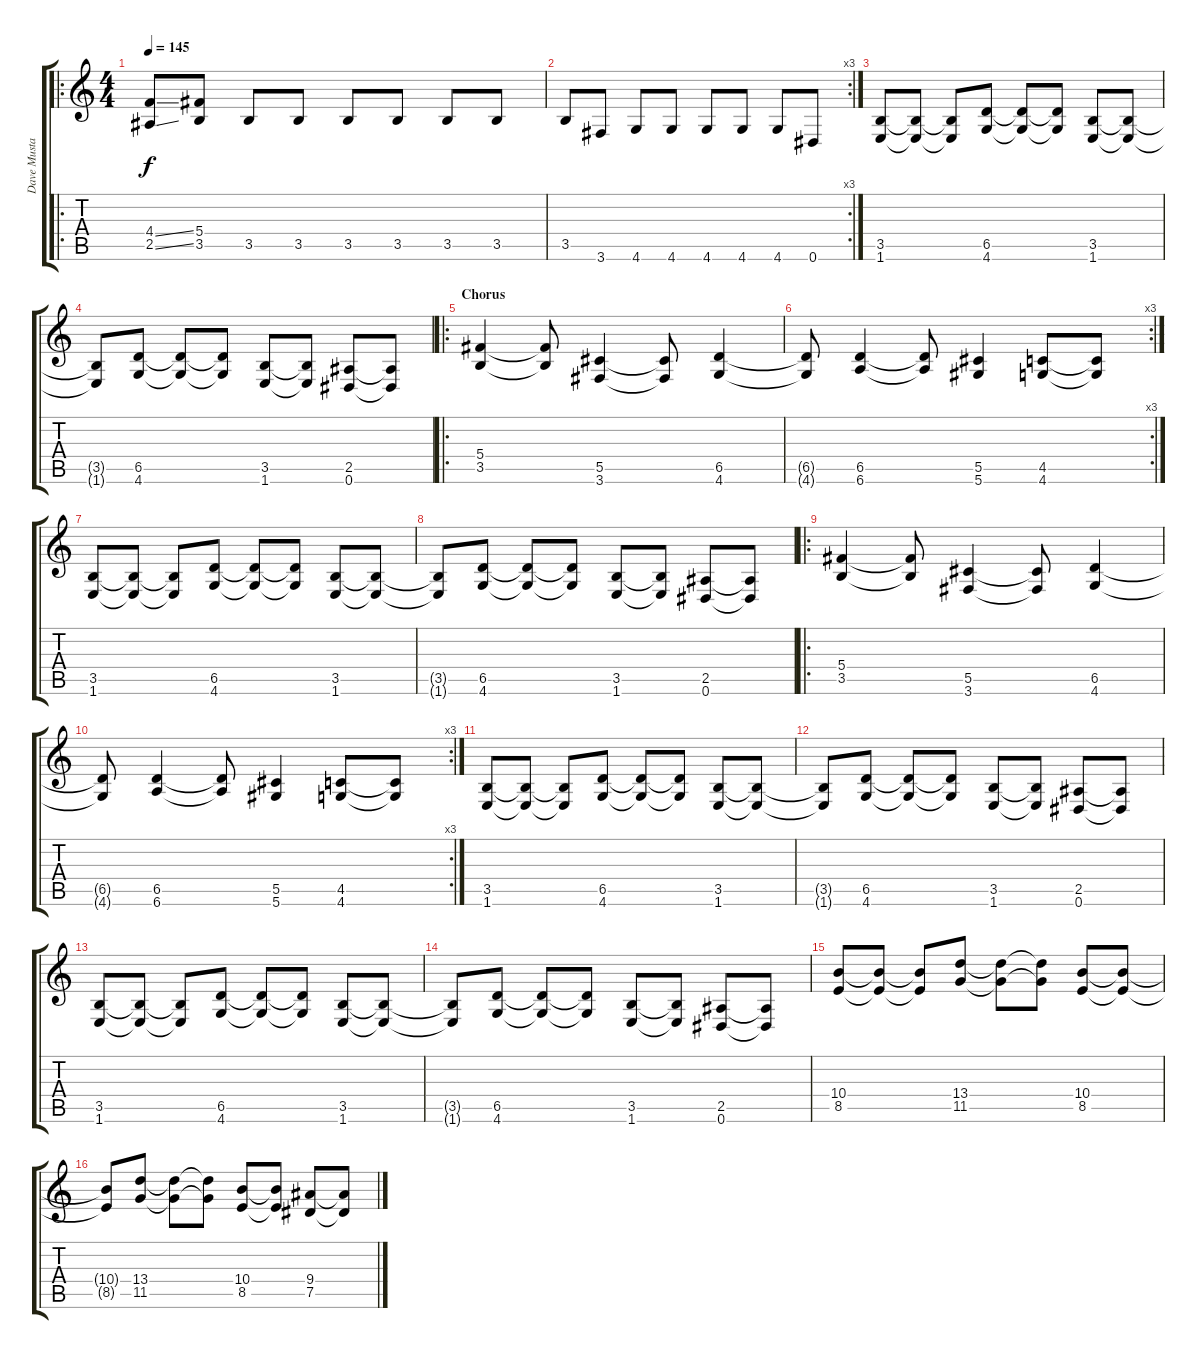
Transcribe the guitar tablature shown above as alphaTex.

\track ("Dave Mustaine" "Dave Musta") {instrument distortionguitar}
\staff {score tabs}
\tuning (Eb4 Bb3 Gb3 Db3 Ab2 Eb2) {hide}
\ro
\ts (4 4)
\tempo 145
\clef g2
\ks c
(4.4{ss} 2.5{ss}).8{dy f} (5.4 3.5).8 3.5.8 3.5.8 3.5.8 3.5.8 3.5.8 3.5.8 |
\rc 3
3.5.8 3.6.8 4.6.8 4.6.8 4.6.8 4.6.8 4.6.8 0.6.8 |
(3.5 1.6).8 (3.5{t} 1.6{t}).8 (3.5{t} 1.6{t}).8 (6.5 4.6).8 (6.5{t} 4.6{t}).8 (6.5{t} 4.6{t}).8 (3.5 1.6).8 (3.5{t} 1.6{t}).8 |
(3.5{t} 1.6{t}).8 (6.5 4.6).8 (6.5{t} 4.6{t}).8 (6.5{t} 4.6{t}).8 (3.5 1.6).8 (3.5{t} 1.6{t}).8 (2.5 0.6).8 (2.5{t} 0.6{t}).8 |
\ro
\section ("" "Chorus")
(5.4 3.5).4 (5.4{t} 3.5{t}).8 (5.5 3.6).4 (5.5{t} 3.6{t}).8 (6.5 4.6).4 |
\rc 3
(6.5{t} 4.6{t}).8 (6.5 6.6).4 (6.5{t} 6.6{t}).8 (5.5 5.6).4 (4.5 4.6).8 (4.5{t} 4.6{t}).8 |
(3.5 1.6).8 (3.5{t} 1.6{t}).8 (3.5{t} 1.6{t}).8 (6.5 4.6).8 (6.5{t} 4.6{t}).8 (6.5{t} 4.6{t}).8 (3.5 1.6).8 (3.5{t} 1.6{t}).8 |
(3.5{t} 1.6{t}).8 (6.5 4.6).8 (6.5{t} 4.6{t}).8 (6.5{t} 4.6{t}).8 (3.5 1.6).8 (3.5{t} 1.6{t}).8 (2.5 0.6).8 (2.5{t} 0.6{t}).8 |
\ro
(5.4 3.5).4 (5.4{t} 3.5{t}).8 (5.5 3.6).4 (5.5{t} 3.6{t}).8 (6.5 4.6).4 |
\rc 3
(6.5{t} 4.6{t}).8 (6.5 6.6).4 (6.5{t} 6.6{t}).8 (5.5 5.6).4 (4.5 4.6).8 (4.5{t} 4.6{t}).8 |
(3.5 1.6).8 (3.5{t} 1.6{t}).8 (3.5{t} 1.6{t}).8 (6.5 4.6).8 (6.5{t} 4.6{t}).8 (6.5{t} 4.6{t}).8 (3.5 1.6).8 (3.5{t} 1.6{t}).8 |
(3.5{t} 1.6{t}).8 (6.5 4.6).8 (6.5{t} 4.6{t}).8 (6.5{t} 4.6{t}).8 (3.5 1.6).8 (3.5{t} 1.6{t}).8 (2.5 0.6).8 (2.5{t} 0.6{t}).8 |
(3.5 1.6).8 (3.5{t} 1.6{t}).8 (3.5{t} 1.6{t}).8 (6.5 4.6).8 (6.5{t} 4.6{t}).8 (6.5{t} 4.6{t}).8 (3.5 1.6).8 (3.5{t} 1.6{t}).8 |
(3.5{t} 1.6{t}).8 (6.5 4.6).8 (6.5{t} 4.6{t}).8 (6.5{t} 4.6{t}).8 (3.5 1.6).8 (3.5{t} 1.6{t}).8 (2.5 0.6).8 (2.5{t} 0.6{t}).8 |
(10.4 8.5).8 (10.4{t} 8.5{t}).8 (10.4{t} 8.5{t}).8 (13.4 11.5).8 (13.4{t} 11.5{t}).8 (13.4{t} 11.5{t}).8 (10.4 8.5).8 (10.4{t} 8.5{t}).8 |
(10.4{t} 8.5{t}).8 (13.4 11.5).8 (13.4{t} 11.5{t}).8 (13.4{t} 11.5{t}).8 (10.4 8.5).8 (10.4{t} 8.5{t}).8 (9.4 7.5).8 (9.4{t} 7.5{t}).8
